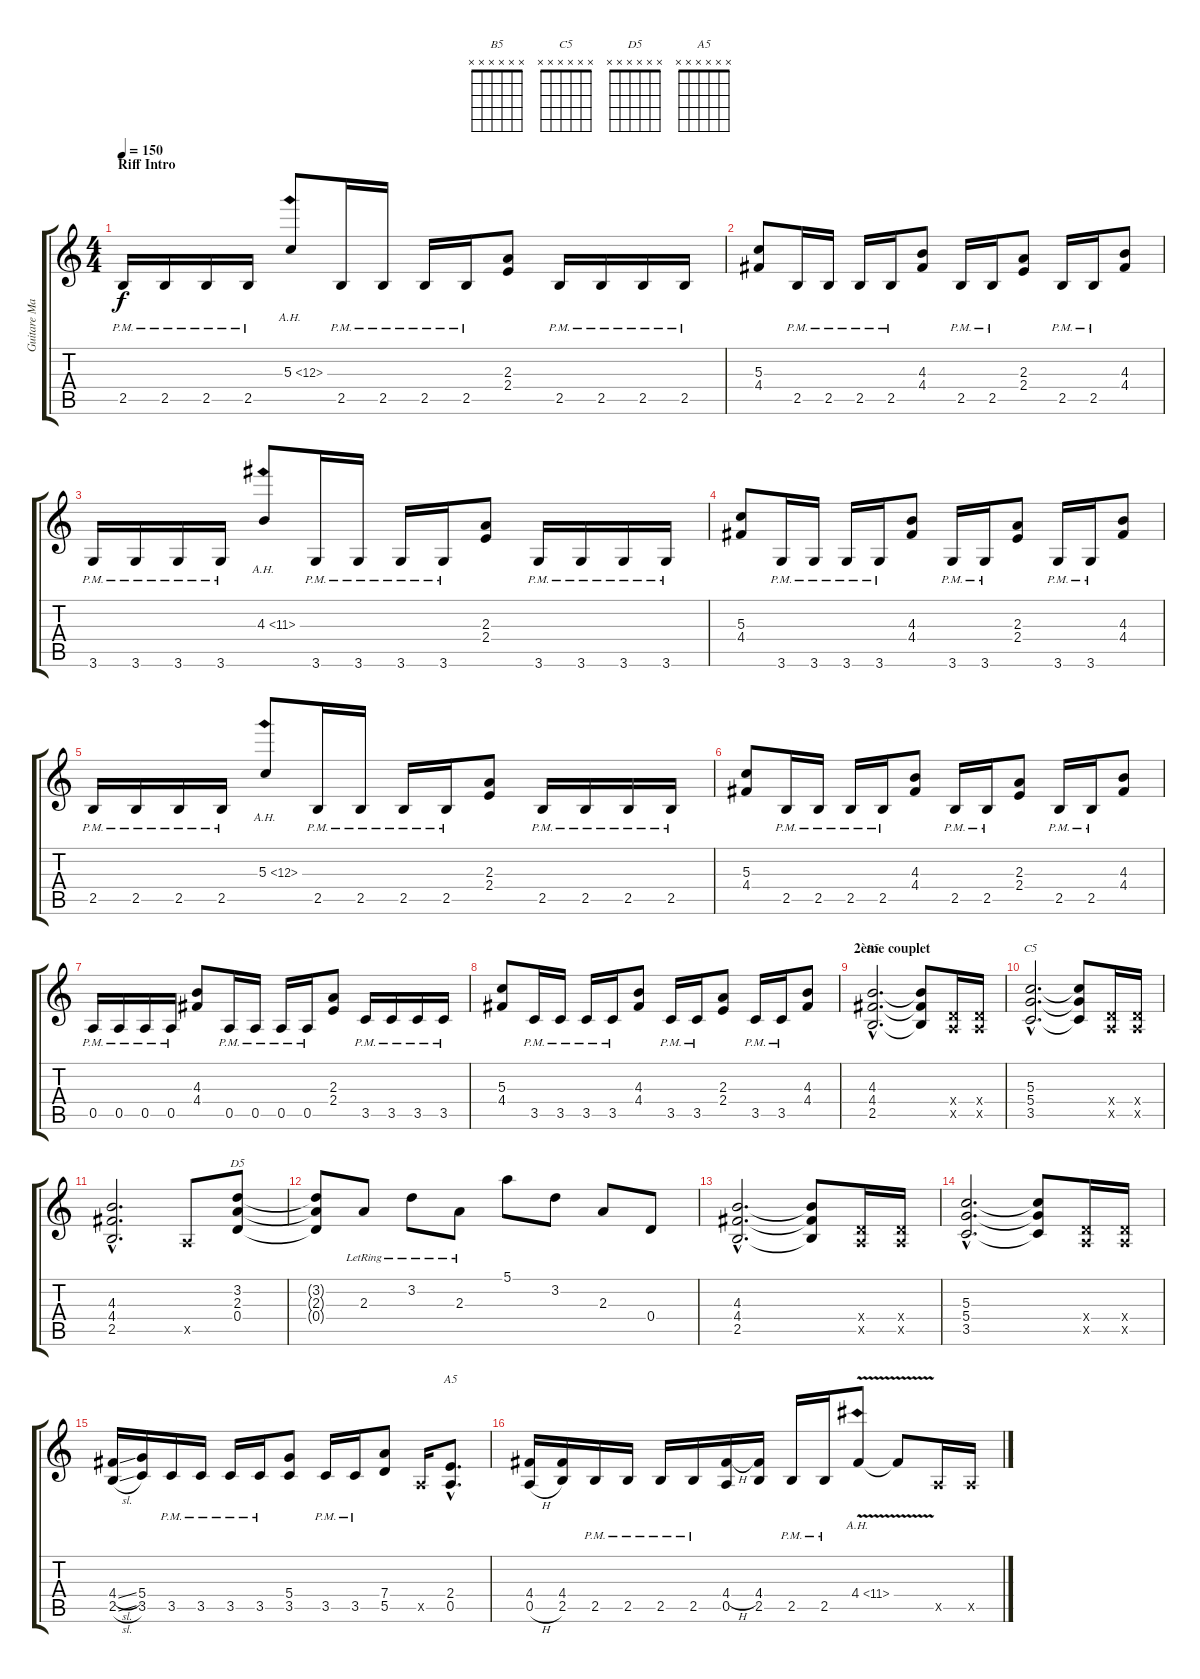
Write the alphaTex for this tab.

\track ("Guitare Mathieu" "Guitare Ma") {instrument distortionguitar}
\staff {score tabs}
\tuning (E4 B3 G3 D3 A2 E2) {hide}
\chord ("B5" x x x x x x)
\chord ("C5" x x x x x x)
\chord ("D5" x x x x x x)
\chord ("A5" x x x x x x)
\ts (4 4)
\section ("" "Riff Intro")
\tempo 150
\clef g2
\ks c
2.5{pm}.16{dy f} 2.5{pm}.16 2.5{pm}.16 2.5{pm}.16 5.3{ah 7}.8 2.5{pm}.16 2.5{pm}.16 2.5{pm}.16 2.5{pm}.16 (2.3 2.4).8 2.5{pm}.16 2.5{pm}.16 2.5{pm}.16 2.5{pm}.16 |
(5.3 4.4).8 2.5{pm}.16 2.5{pm}.16 2.5{pm}.16 2.5{pm}.16 (4.3 4.4).8 2.5{pm}.16 2.5{pm}.16 (2.3 2.4).8 2.5{pm}.16 2.5{pm}.16 (4.3 4.4).8 |
3.6{pm}.16 3.6{pm}.16 3.6{pm}.16 3.6{pm}.16 4.3{ah 7}.8 3.6{pm}.16 3.6{pm}.16 3.6{pm}.16 3.6{pm}.16 (2.3 2.4).8 3.6{pm}.16 3.6{pm}.16 3.6{pm}.16 3.6{pm}.16 |
(5.3 4.4).8 3.6{pm}.16 3.6{pm}.16 3.6{pm}.16 3.6{pm}.16 (4.3 4.4).8 3.6{pm}.16 3.6{pm}.16 (2.3 2.4).8 3.6{pm}.16 3.6{pm}.16 (4.3 4.4).8 |
2.5{pm}.16 2.5{pm}.16 2.5{pm}.16 2.5{pm}.16 5.3{ah 7}.8 2.5{pm}.16 2.5{pm}.16 2.5{pm}.16 2.5{pm}.16 (2.3 2.4).8 2.5{pm}.16 2.5{pm}.16 2.5{pm}.16 2.5{pm}.16 |
(5.3 4.4).8 2.5{pm}.16 2.5{pm}.16 2.5{pm}.16 2.5{pm}.16 (4.3 4.4).8 2.5{pm}.16 2.5{pm}.16 (2.3 2.4).8 2.5{pm}.16 2.5{pm}.16 (4.3 4.4).8 |
0.5{pm}.16 0.5{pm}.16 0.5{pm}.16 0.5{pm}.16 (4.3 4.4).8 0.5{pm}.16 0.5{pm}.16 0.5{pm}.16 0.5{pm}.16 (2.3 2.4).8 3.5{pm}.16 3.5{pm}.16 3.5{pm}.16 3.5{pm}.16 |
(5.3 4.4).8 3.5{pm}.16 3.5{pm}.16 3.5{pm}.16 3.5{pm}.16 (4.3 4.4).8 3.5{pm}.16 3.5{pm}.16 (2.3 2.4).8 3.5{pm}.16 3.5{pm}.16 (4.3 4.4).8 |
\section ("" "2ème couplet")
(4.3{hac} 4.4{hac} 2.5{hac}).2{d ch "B5"} (4.3{t} 4.4{t} 2.5{t}).8 (0.4{x} 0.5{x}).16 (0.4{x} 0.5{x}).16 |
(5.3{hac} 5.4{hac} 3.5{hac}).2{d ch "C5"} (5.3{t} 5.4{t} 3.5{t}).8 (0.4{x} 0.5{x}).16 (0.4{x} 0.5{x}).16 |
(4.3{hac} 4.4{hac} 2.5{hac}).2{d} 0.5{x}.8 (3.2 2.3 0.4).8{ch "D5"} |
(3.2{t} 2.3{t} 0.4{t}).8 2.3{lr}.8 3.2{lr}.8 2.3{lr}.8 5.1.8 3.2.8 2.3.8 0.4.8 |
(4.3{hac} 4.4{hac} 2.5{hac}).2{d} (4.3{t} 4.4{t} 2.5{t}).8 (0.4{x} 0.5{x}).16 (0.4{x} 0.5{x}).16 |
(5.3{hac} 5.4{hac} 3.5{hac}).2{d} (5.3{t} 5.4{t} 3.5{t}).8 (0.4{x} 0.5{x}).16 (0.4{x} 0.5{x}).16 |
(4.4{sl} 2.5{sl}).16 (5.4 3.5).16 3.5{pm}.16 3.5{pm}.16 3.5{pm}.16 3.5{pm}.16 (5.4 3.5).8 3.5{pm}.16 3.5{pm}.16 (7.4 5.5).8 0.5{x}.16 (2.4{hac} 0.5{hac}).8{d ch "A5"} |
(4.4 0.5{h}).16 (4.4 2.5).16 2.5{pm}.16 2.5{pm}.16 2.5{pm}.16 2.5{pm}.16 (4.4{h} 0.5).16 (4.4 2.5).16 2.5{pm}.16 2.5{pm}.16 4.4{ah 7 v}.8 4.4{t}.8 0.5{x}.16 0.5{x}.16
